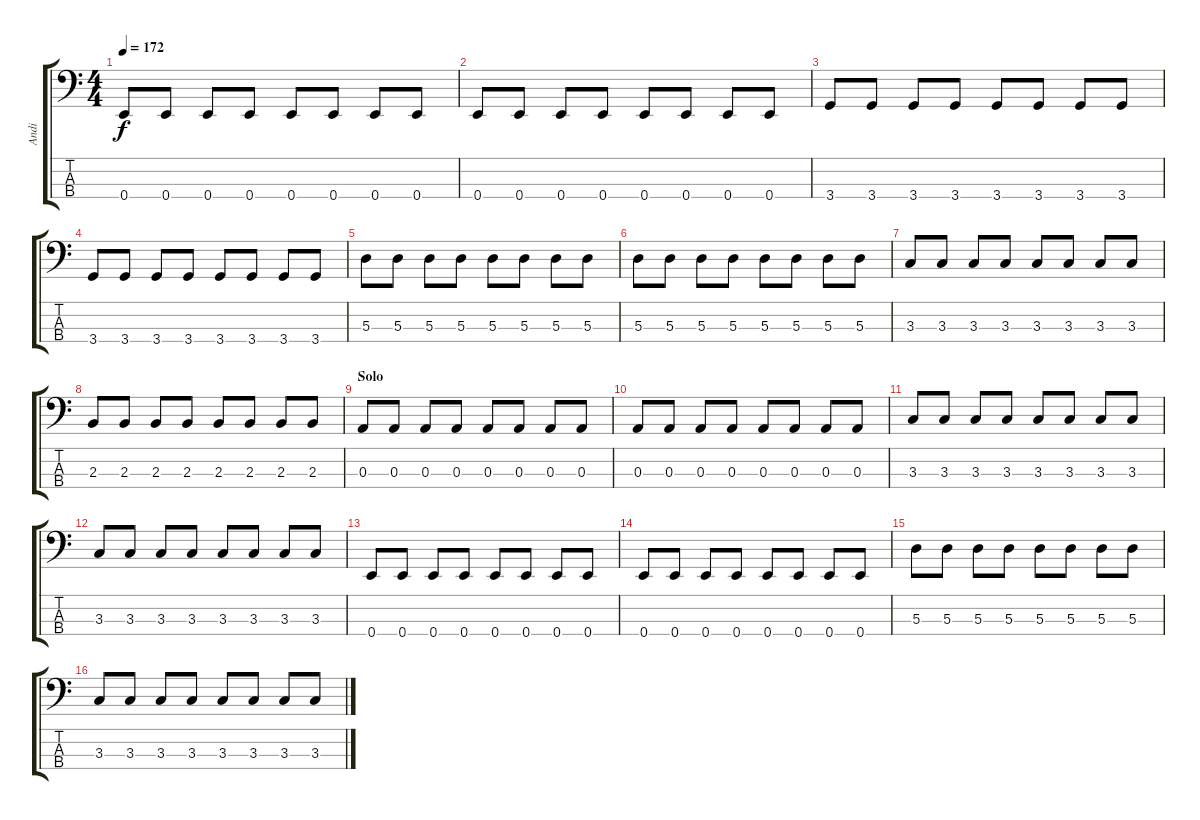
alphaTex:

\track ("Andi" "Andi") {instrument electricbassfinger}
\staff {score tabs}
\tuning (G2 D2 A1 E1) {hide}
\ts (4 4)
\tempo 172
\clef f4
\ks c
0.4.8{dy f} 0.4.8 0.4.8 0.4.8 0.4.8 0.4.8 0.4.8 0.4.8 |
0.4.8 0.4.8 0.4.8 0.4.8 0.4.8 0.4.8 0.4.8 0.4.8 |
3.4.8 3.4.8 3.4.8 3.4.8 3.4.8 3.4.8 3.4.8 3.4.8 |
3.4.8 3.4.8 3.4.8 3.4.8 3.4.8 3.4.8 3.4.8 3.4.8 |
5.3.8 5.3.8 5.3.8 5.3.8 5.3.8 5.3.8 5.3.8 5.3.8 |
5.3.8 5.3.8 5.3.8 5.3.8 5.3.8 5.3.8 5.3.8 5.3.8 |
3.3.8 3.3.8 3.3.8 3.3.8 3.3.8 3.3.8 3.3.8 3.3.8 |
2.3.8 2.3.8 2.3.8 2.3.8 2.3.8 2.3.8 2.3.8 2.3.8 |
\section ("" "Solo")
0.3.8 0.3.8 0.3.8 0.3.8 0.3.8 0.3.8 0.3.8 0.3.8 |
0.3.8 0.3.8 0.3.8 0.3.8 0.3.8 0.3.8 0.3.8 0.3.8 |
3.3.8 3.3.8 3.3.8 3.3.8 3.3.8 3.3.8 3.3.8 3.3.8 |
3.3.8 3.3.8 3.3.8 3.3.8 3.3.8 3.3.8 3.3.8 3.3.8 |
0.4.8 0.4.8 0.4.8 0.4.8 0.4.8 0.4.8 0.4.8 0.4.8 |
0.4.8 0.4.8 0.4.8 0.4.8 0.4.8 0.4.8 0.4.8 0.4.8 |
5.3.8 5.3.8 5.3.8 5.3.8 5.3.8 5.3.8 5.3.8 5.3.8 |
3.3.8 3.3.8 3.3.8 3.3.8 3.3.8 3.3.8 3.3.8 3.3.8
